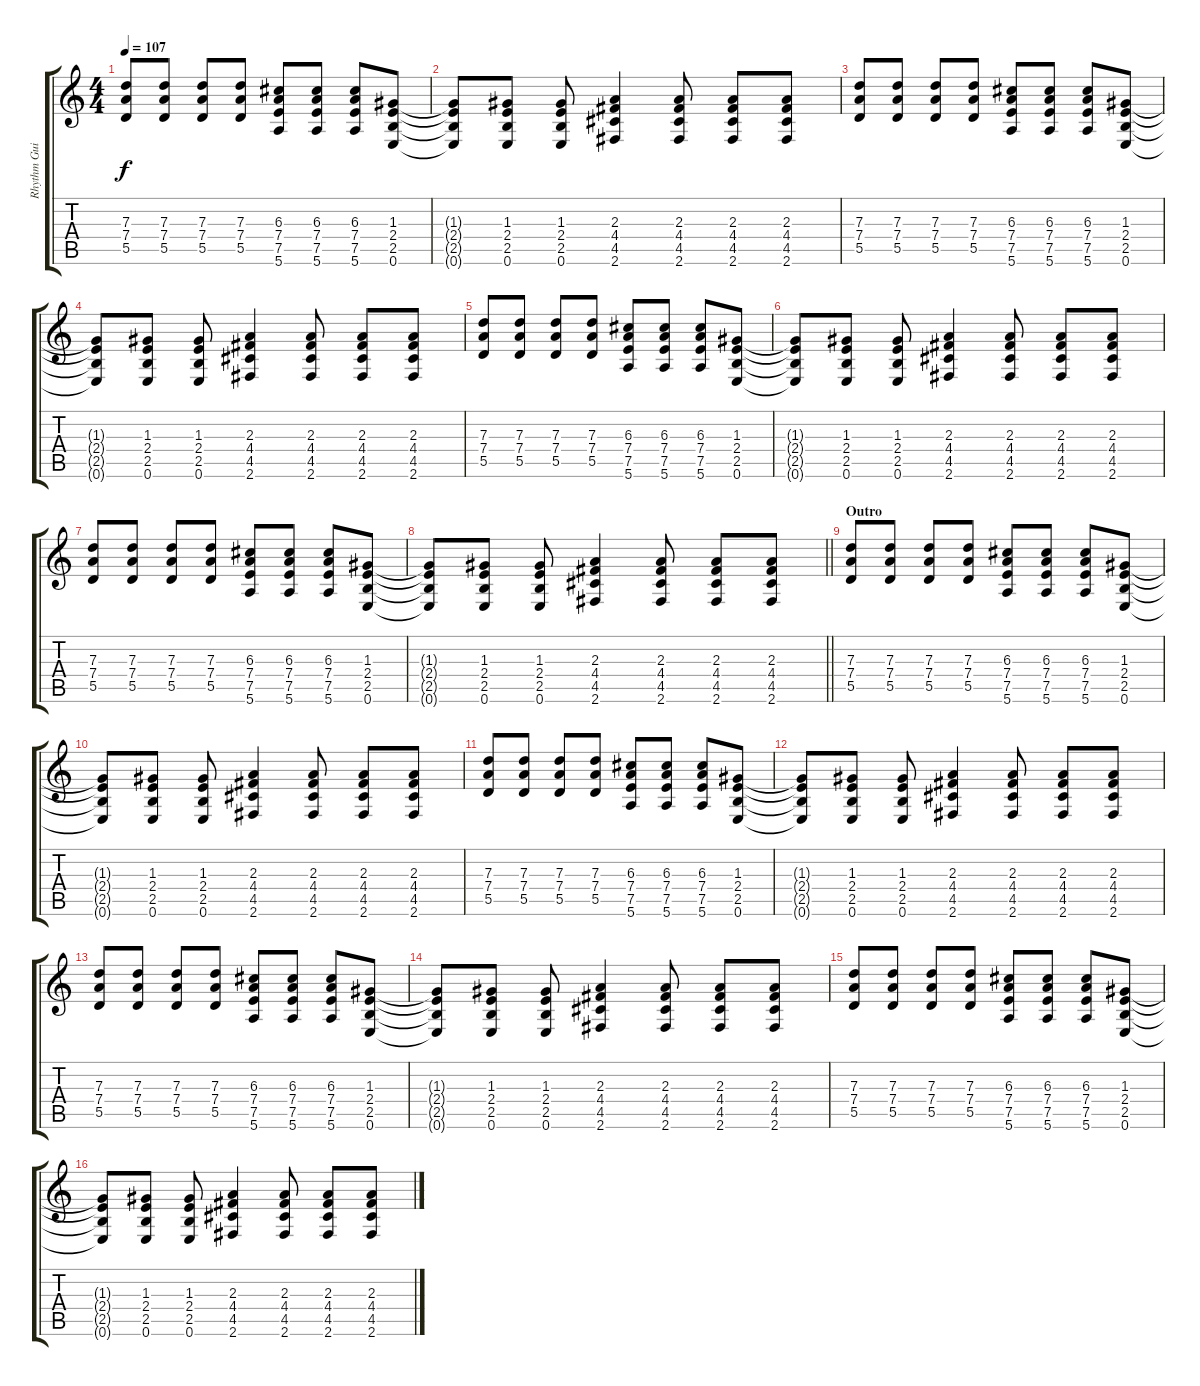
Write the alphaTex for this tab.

\track ("Rhythm Guitar" "Rhythm Gui") {instrument overdrivenguitar}
\staff {score tabs}
\tuning (E4 B3 G3 D3 A2 E2) {hide}
\ts (4 4)
\tempo 107
\clef g2
\ks c
(7.3 7.4 5.5).8{dy f} (7.3 7.4 5.5).8 (7.3 7.4 5.5).8 (7.3 7.4 5.5).8 (6.3 7.4 7.5 5.6).8 (6.3 7.4 7.5 5.6).8 (6.3 7.4 7.5 5.6).8 (1.3 2.4 2.5 0.6).8 |
(1.3{t} 2.4{t} 2.5{t} 0.6{t}).8 (1.3 2.4 2.5 0.6).8 (1.3 2.4 2.5 0.6).8 (2.3 4.4 4.5 2.6).4 (2.3 4.4 4.5 2.6).8 (2.3 4.4 4.5 2.6).8 (2.3 4.4 4.5 2.6).8 |
(7.3 7.4 5.5).8 (7.3 7.4 5.5).8 (7.3 7.4 5.5).8 (7.3 7.4 5.5).8 (6.3 7.4 7.5 5.6).8 (6.3 7.4 7.5 5.6).8 (6.3 7.4 7.5 5.6).8 (1.3 2.4 2.5 0.6).8 |
(1.3{t} 2.4{t} 2.5{t} 0.6{t}).8 (1.3 2.4 2.5 0.6).8 (1.3 2.4 2.5 0.6).8 (2.3 4.4 4.5 2.6).4 (2.3 4.4 4.5 2.6).8 (2.3 4.4 4.5 2.6).8 (2.3 4.4 4.5 2.6).8 |
(7.3 7.4 5.5).8 (7.3 7.4 5.5).8 (7.3 7.4 5.5).8 (7.3 7.4 5.5).8 (6.3 7.4 7.5 5.6).8 (6.3 7.4 7.5 5.6).8 (6.3 7.4 7.5 5.6).8 (1.3 2.4 2.5 0.6).8 |
(1.3{t} 2.4{t} 2.5{t} 0.6{t}).8 (1.3 2.4 2.5 0.6).8 (1.3 2.4 2.5 0.6).8 (2.3 4.4 4.5 2.6).4 (2.3 4.4 4.5 2.6).8 (2.3 4.4 4.5 2.6).8 (2.3 4.4 4.5 2.6).8 |
(7.3 7.4 5.5).8 (7.3 7.4 5.5).8 (7.3 7.4 5.5).8 (7.3 7.4 5.5).8 (6.3 7.4 7.5 5.6).8 (6.3 7.4 7.5 5.6).8 (6.3 7.4 7.5 5.6).8 (1.3 2.4 2.5 0.6).8 |
\barLineRight lightlight
(1.3{t} 2.4{t} 2.5{t} 0.6{t}).8 (1.3 2.4 2.5 0.6).8 (1.3 2.4 2.5 0.6).8 (2.3 4.4 4.5 2.6).4 (2.3 4.4 4.5 2.6).8 (2.3 4.4 4.5 2.6).8 (2.3 4.4 4.5 2.6).8 |
\section ("" "Outro")
(7.3 7.4 5.5).8 (7.3 7.4 5.5).8 (7.3 7.4 5.5).8 (7.3 7.4 5.5).8 (6.3 7.4 7.5 5.6).8 (6.3 7.4 7.5 5.6).8 (6.3 7.4 7.5 5.6).8 (1.3 2.4 2.5 0.6).8 |
(1.3{t} 2.4{t} 2.5{t} 0.6{t}).8 (1.3 2.4 2.5 0.6).8 (1.3 2.4 2.5 0.6).8 (2.3 4.4 4.5 2.6).4 (2.3 4.4 4.5 2.6).8 (2.3 4.4 4.5 2.6).8 (2.3 4.4 4.5 2.6).8 |
(7.3 7.4 5.5).8 (7.3 7.4 5.5).8 (7.3 7.4 5.5).8 (7.3 7.4 5.5).8 (6.3 7.4 7.5 5.6).8 (6.3 7.4 7.5 5.6).8 (6.3 7.4 7.5 5.6).8 (1.3 2.4 2.5 0.6).8 |
(1.3{t} 2.4{t} 2.5{t} 0.6{t}).8 (1.3 2.4 2.5 0.6).8 (1.3 2.4 2.5 0.6).8 (2.3 4.4 4.5 2.6).4 (2.3 4.4 4.5 2.6).8 (2.3 4.4 4.5 2.6).8 (2.3 4.4 4.5 2.6).8 |
(7.3 7.4 5.5).8 (7.3 7.4 5.5).8 (7.3 7.4 5.5).8 (7.3 7.4 5.5).8 (6.3 7.4 7.5 5.6).8 (6.3 7.4 7.5 5.6).8 (6.3 7.4 7.5 5.6).8 (1.3 2.4 2.5 0.6).8 |
(1.3{t} 2.4{t} 2.5{t} 0.6{t}).8 (1.3 2.4 2.5 0.6).8 (1.3 2.4 2.5 0.6).8 (2.3 4.4 4.5 2.6).4 (2.3 4.4 4.5 2.6).8 (2.3 4.4 4.5 2.6).8 (2.3 4.4 4.5 2.6).8 |
(7.3 7.4 5.5).8 (7.3 7.4 5.5).8 (7.3 7.4 5.5).8 (7.3 7.4 5.5).8 (6.3 7.4 7.5 5.6).8 (6.3 7.4 7.5 5.6).8 (6.3 7.4 7.5 5.6).8 (1.3 2.4 2.5 0.6).8 |
(1.3{t} 2.4{t} 2.5{t} 0.6{t}).8 (1.3 2.4 2.5 0.6).8 (1.3 2.4 2.5 0.6).8 (2.3 4.4 4.5 2.6).4 (2.3 4.4 4.5 2.6).8 (2.3 4.4 4.5 2.6).8 (2.3 4.4 4.5 2.6).8
